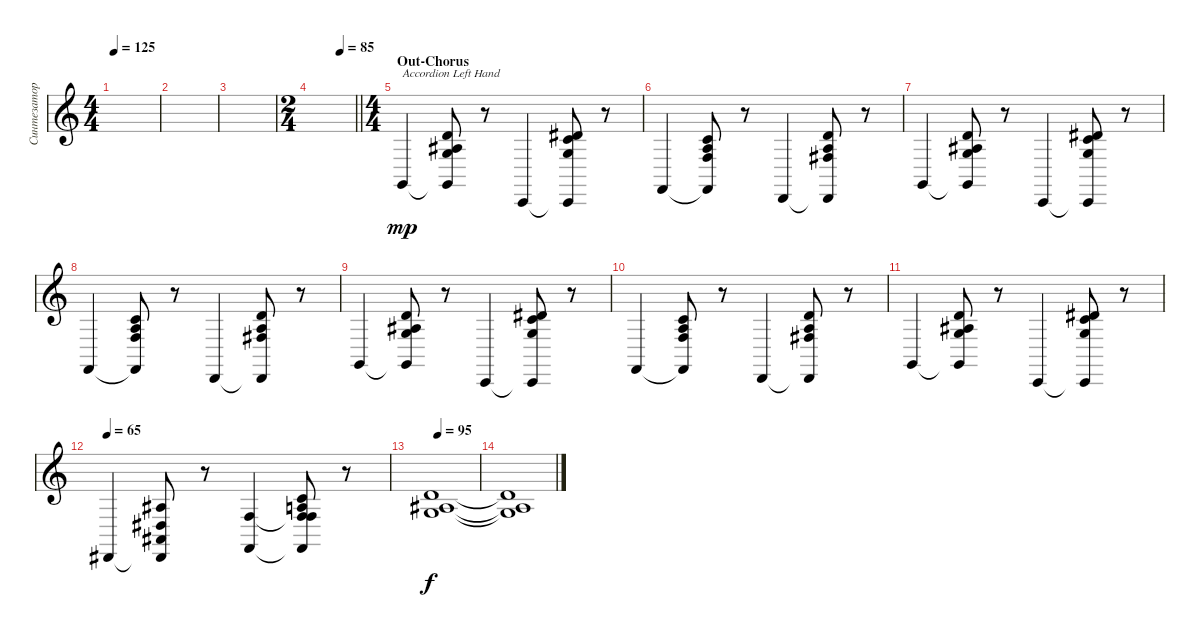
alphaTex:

\track ("Синтезатор" "Синтезатор") {instrument stringensemble1}
\staff {score}
\tuning (E4 B3 G3 D3 A2 B1) {hide}
\ts (4 4)
\tempo 125
\clef g2
\ks c
|
|
|
\ts (2 4)
\tempo (85 0.6666666666666666)
\barLineRight lightlight
|
\ts (4 4)
\section ("" "Out-Chorus")
8.6.4{txt "Accordion Left Hand" dy mp instrument accordion} (3.2 3.3 5.4 8.6{t}).8 r.8 1.6.4 (4.2 5.3 5.4 1.6{t}).8 r.8 |
6.6.4 (1.2 2.3 3.4 6.6{t}).8 r.8 3.6.4 (3.2 2.3 4.4 3.6{t}).8 r.8 |
8.6.4 (3.2 3.3 5.4 8.6{t}).8 r.8 1.6.4 (4.2 5.3 5.4 1.6{t}).8 r.8 |
6.6.4 (1.2 2.3 3.4 6.6{t}).8 r.8 3.6.4 (3.2 2.3 4.4 3.6{t}).8 r.8 |
8.6.4 (3.2 3.3 5.4 8.6{t}).8 r.8 1.6.4 (4.2 5.3 5.4 1.6{t}).8 r.8 |
6.6.4 (1.2 2.3 3.4 6.6{t}).8 r.8 3.6.4 (3.2 2.3 4.4 3.6{t}).8 r.8 |
8.6.4 (3.2 3.3 5.4 8.6{t}).8 r.8 1.6.4 (4.2 5.3 5.4 1.6{t}).8 r.8 |
\tempo 65
4.6.4 (3.3 1.4 1.5 4.6{t}).8 r.8 (8.5 6.6).4 (1.2 2.3 3.4 8.5{t} 6.6{t}).8 r.8 |
\tempo 95
(3.2 3.3 5.4).1{dy f} |
(3.2{t} 3.3{t} 5.4{t}).1{volume 0}
